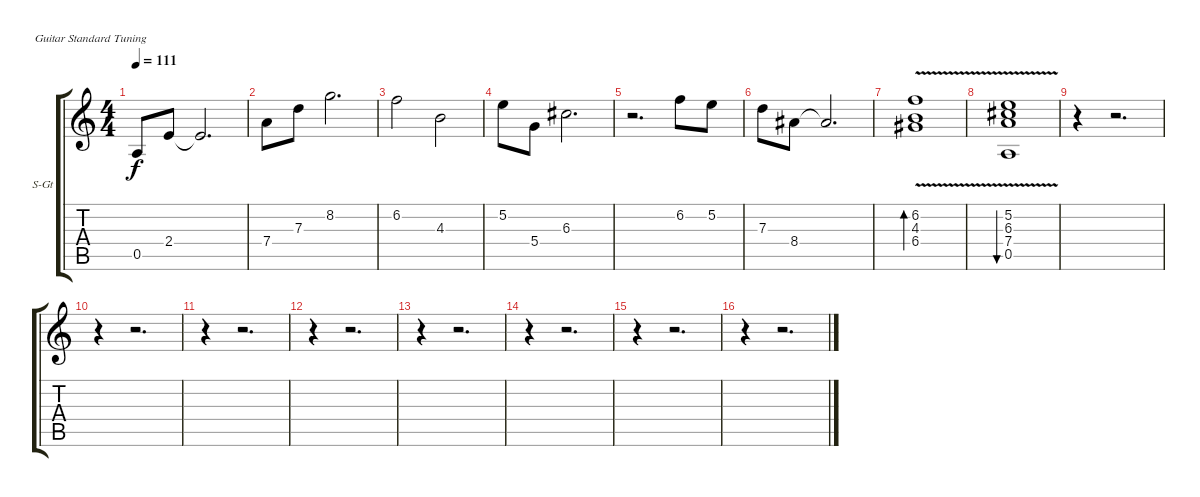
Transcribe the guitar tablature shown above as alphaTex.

\bracketExtendMode groupsimilarinstruments
\firstSystemTrackNameOrientation horizontal
\otherSystemsTrackNameOrientation horizontal
\track ("Matt - Chorus + Reverb Guitar" "S-Gt") {instrument acousticguitarsteel}
\staff {score tabs}
\tuning (E4 B3 G3 D3 A2 E2)
\ts (4 4)
\tempo 111
\clef g2
\ks c
0.5.8{dy f} 2.4.8 2.4{t}.2{d} |
7.4.8 7.3.8 8.2.2{d} |
6.2.2 4.3.2 |
5.2.8 5.4.8 6.3.2{d} |
r.2{d} 6.2.8 5.2.8 |
7.3.8 8.4.8 8.4{t}.2{d} |
(6.2{v} 4.3{v} 6.4{v}).1{bd 480} |
(5.2{v} 6.3{v} 7.4{v} 0.5{v}).1{bu 240} |
r.4 r.2{d} |
r.4 r.2{d} |
r.4 r.2{d} |
r.4 r.2{d} |
r.4 r.2{d} |
r.4 r.2{d} |
r.4 r.2{d} |
r.4 r.2{d}
